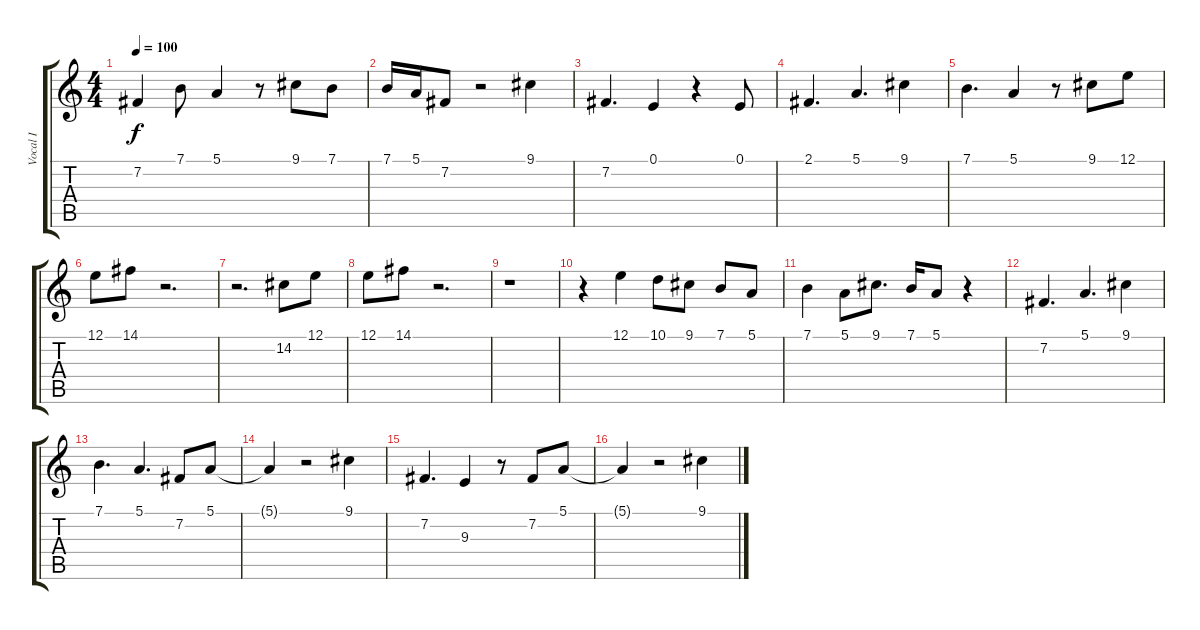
\track ("Vocal I" "Vocal I") {instrument tenorsax}
\staff {score tabs}
\tuning (E4 B3 G3 D3 A2 E2) {hide}
\ts (4 4)
\tempo 100
\clef g2
\ks c
7.2.4{dy f} 7.1.8 5.1.4 r.8 9.1.8 7.1.8 |
7.1.16 5.1.16 7.2.8 r.2 9.1.4 |
7.2.4{d} 0.1.4 r.4 0.1.8 |
2.1.4{d} 5.1.4{d} 9.1.4 |
7.1.4{d} 5.1.4 r.8 9.1.8 12.1.8 |
12.1.8 14.1.8 r.2{d} |
r.2{d} 14.2.8 12.1.8 |
12.1.8 14.1.8 r.2{d} |
r.1 |
r.4 12.1.4 10.1.8 9.1.8 7.1.8 5.1.8 |
7.1.4 5.1.8 9.1.8{d} 7.1.16 5.1.8 r.4 |
7.2.4{d} 5.1.4{d} 9.1.4 |
7.1.4{d} 5.1.4{d} 7.2.8 5.1.8 |
5.1{t}.4 r.2 9.1.4 |
7.2.4{d} 9.3.4 r.8 7.2.8 5.1.8 |
5.1{t}.4 r.2 9.1.4
